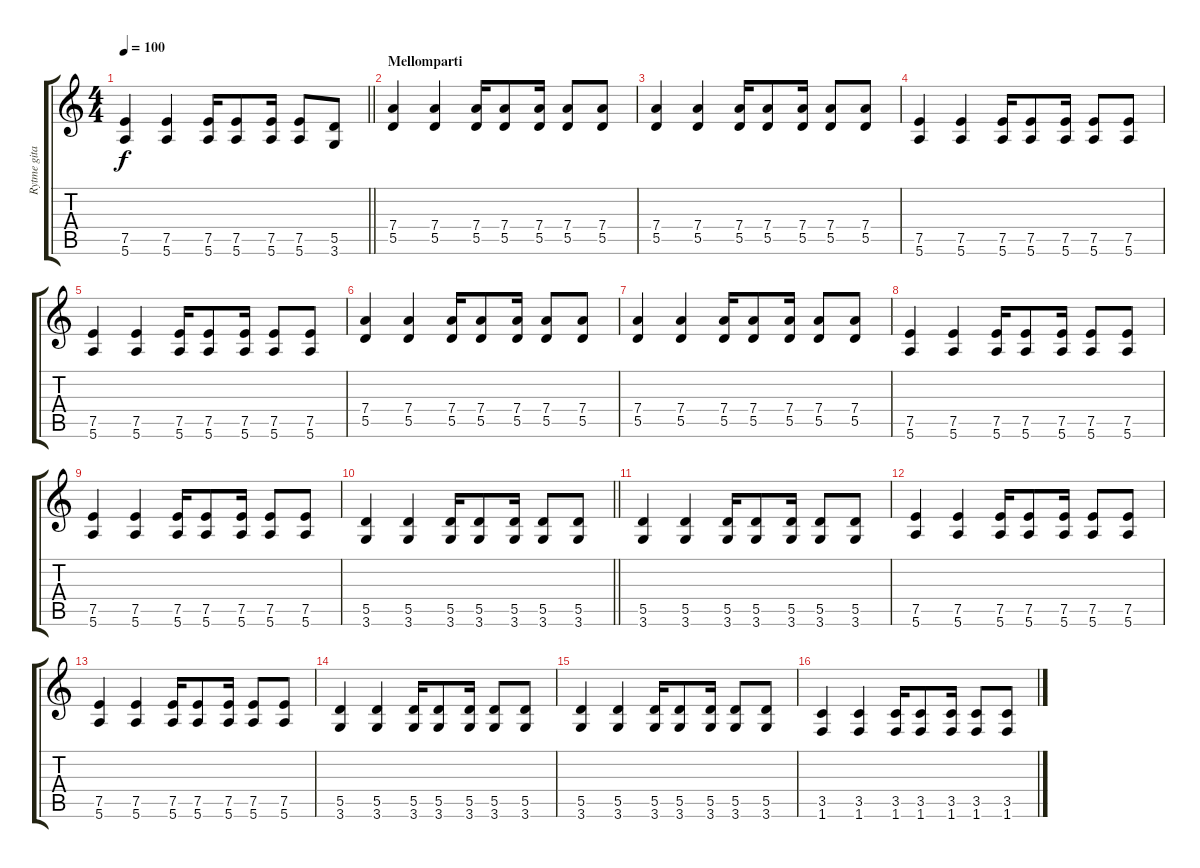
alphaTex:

\track ("Rytme gitar" "Rytme gita") {instrument overdrivenguitar}
\staff {score tabs}
\tuning (E4 B3 G3 D3 A2 E2) {hide}
\ts (4 4)
\tempo 100
\clef g2
\barLineRight lightlight
\ks c
(7.5 5.6).4{dy f} (7.5 5.6).4 (7.5 5.6).16 (7.5 5.6).8 (7.5 5.6).16 (7.5 5.6).8 (5.5 3.6).8 |
\section ("" "Mellomparti")
(7.4 5.5).4 (7.4 5.5).4 (7.4 5.5).16 (7.4 5.5).8 (7.4 5.5).16 (7.4 5.5).8 (7.4 5.5).8 |
(7.4 5.5).4 (7.4 5.5).4 (7.4 5.5).16 (7.4 5.5).8 (7.4 5.5).16 (7.4 5.5).8 (7.4 5.5).8 |
(7.5 5.6).4 (7.5 5.6).4 (7.5 5.6).16 (7.5 5.6).8 (7.5 5.6).16 (7.5 5.6).8 (7.5 5.6).8 |
(7.5 5.6).4 (7.5 5.6).4 (7.5 5.6).16 (7.5 5.6).8 (7.5 5.6).16 (7.5 5.6).8 (7.5 5.6).8 |
(7.4 5.5).4 (7.4 5.5).4 (7.4 5.5).16 (7.4 5.5).8 (7.4 5.5).16 (7.4 5.5).8 (7.4 5.5).8 |
(7.4 5.5).4 (7.4 5.5).4 (7.4 5.5).16 (7.4 5.5).8 (7.4 5.5).16 (7.4 5.5).8 (7.4 5.5).8 |
(7.5 5.6).4 (7.5 5.6).4 (7.5 5.6).16 (7.5 5.6).8 (7.5 5.6).16 (7.5 5.6).8 (7.5 5.6).8 |
(7.5 5.6).4 (7.5 5.6).4 (7.5 5.6).16 (7.5 5.6).8 (7.5 5.6).16 (7.5 5.6).8 (7.5 5.6).8 |
\barLineRight lightlight
(5.5 3.6).4 (5.5 3.6).4 (5.5 3.6).16 (5.5 3.6).8 (5.5 3.6).16 (5.5 3.6).8 (5.5 3.6).8 |
(5.5 3.6).4 (5.5 3.6).4 (5.5 3.6).16 (5.5 3.6).8 (5.5 3.6).16 (5.5 3.6).8 (5.5 3.6).8 |
(7.5 5.6).4 (7.5 5.6).4 (7.5 5.6).16 (7.5 5.6).8 (7.5 5.6).16 (7.5 5.6).8 (7.5 5.6).8 |
(7.5 5.6).4 (7.5 5.6).4 (7.5 5.6).16 (7.5 5.6).8 (7.5 5.6).16 (7.5 5.6).8 (7.5 5.6).8 |
(5.5 3.6).4 (5.5 3.6).4 (5.5 3.6).16 (5.5 3.6).8 (5.5 3.6).16 (5.5 3.6).8 (5.5 3.6).8 |
(5.5 3.6).4 (5.5 3.6).4 (5.5 3.6).16 (5.5 3.6).8 (5.5 3.6).16 (5.5 3.6).8 (5.5 3.6).8 |
(3.5 1.6).4 (3.5 1.6).4 (3.5 1.6).16 (3.5 1.6).8 (3.5 1.6).16 (3.5 1.6).8 (3.5 1.6).8
